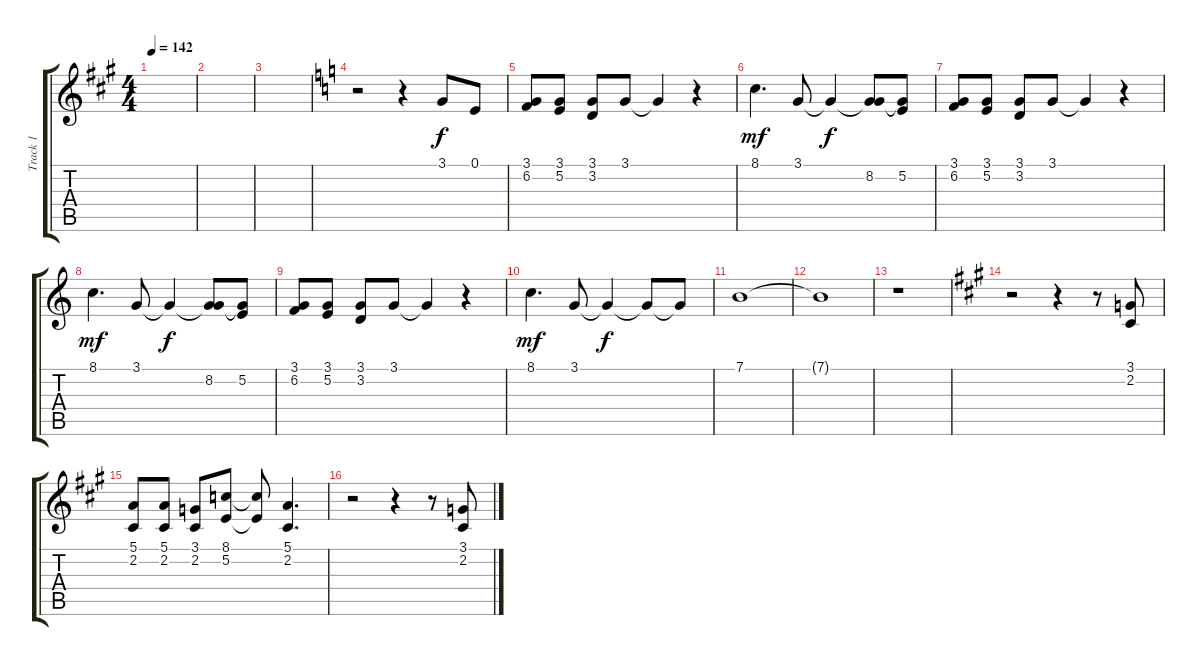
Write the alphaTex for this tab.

\track ("Track 1" "Track 1") {instrument tenorsax}
\staff {score tabs}
\tuning (E4 B3 G3 D3 A2 E2) {hide}
\ts (4 4)
\tempo 142
\clef g2
\ks a
|
|
|
\ks c
r.2 r.4 3.1.8 0.1.8 |
(3.1 6.2).8 (3.1 5.2).8 (3.1 3.2).8 3.1.8 3.1{t}.4 r.4 |
8.1.4{d dy mf} 3.1.8 3.1{t}.4{dy f} (3.1{t} 8.2).8 (3.1{t} 5.2).8 |
(3.1 6.2).8 (3.1 5.2).8 (3.1 3.2).8 3.1.8 3.1{t}.4 r.4 |
8.1.4{d dy mf} 3.1.8 3.1{t}.4{dy f} (3.1{t} 8.2).8 (3.1{t} 5.2).8 |
(3.1 6.2).8 (3.1 5.2).8 (3.1 3.2).8 3.1.8 3.1{t}.4 r.4 |
8.1.4{d dy mf} 3.1.8 3.1{t}.4{dy f} 3.1{t}.8 3.1{t}.8 |
7.1.1 |
7.1{t}.1 |
r.1 |
\ks a
r.2 r.4 r.8 (3.1 2.2).8 |
(5.1 2.2).8 (5.1 2.2).8 (3.1 2.2).8 (8.1 5.2).8 (8.1{t} 5.2{t}).8 (5.1 2.2).4{d} |
r.2 r.4 r.8 (3.1 2.2).8
